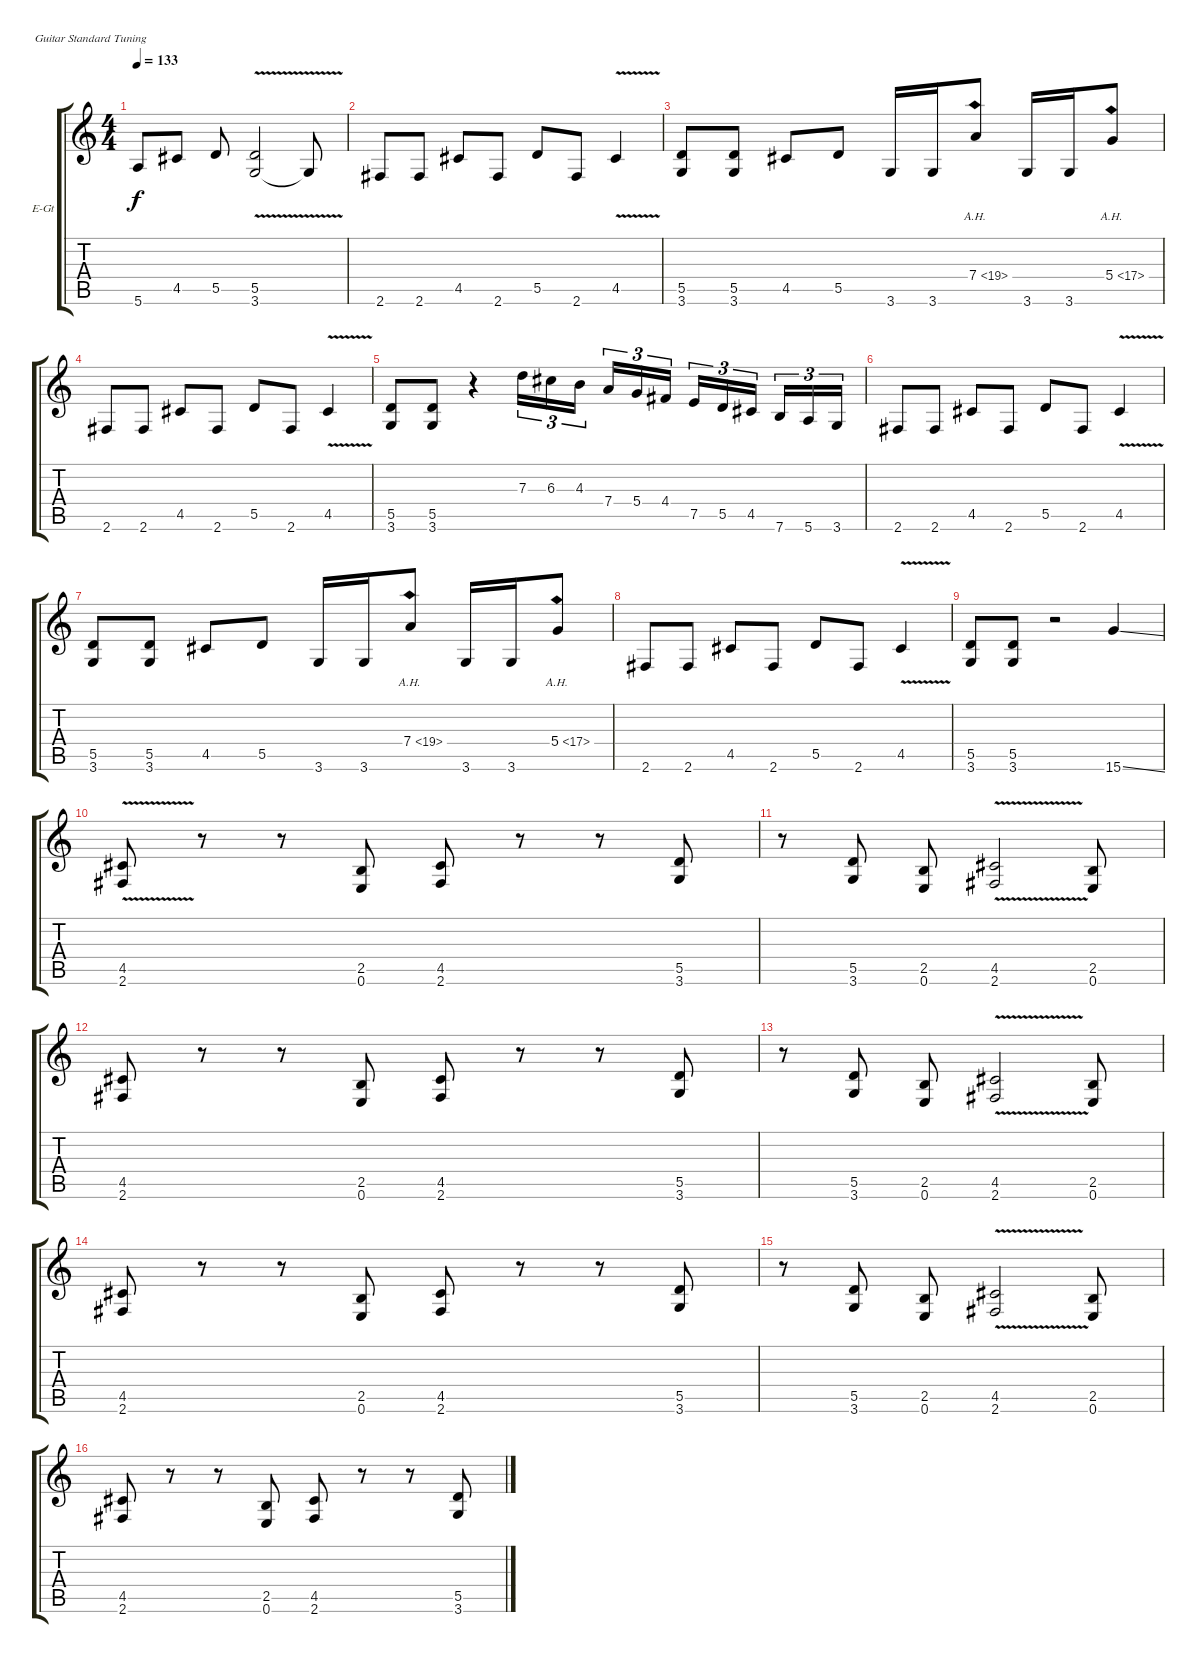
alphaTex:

\bracketExtendMode groupsimilarinstruments
\firstSystemTrackNameOrientation horizontal
\otherSystemsTrackNameOrientation horizontal
\track ("Guitar 1" "E-Gt") {instrument overdrivenguitar}
\staff {score tabs}
\tuning (E4 B3 G3 D3 A2 E2)
\ts (4 4)
\tempo 133
\clef g2
\ks c
5.6.8{dy f} 4.5.8 5.5.8 (5.5{v} 3.6{v}).2 3.6{v t}.8 |
2.6.8 2.6.8 4.5.8 2.6.8 5.5.8 2.6.8 4.5{v}.4 |
(5.5 3.6).8 (5.5 3.6).8 4.5.8 5.5.8 3.6.16 3.6.16 7.4{ah 12}.8 3.6.16 3.6.16 5.4{ah 12}.8 |
2.6.8 2.6.8 4.5.8 2.6.8 5.5.8 2.6.8 4.5{v}.4 |
(5.5 3.6).8 (5.5 3.6).8 r.4 7.3.16{tu (3 2)} 6.3.16{tu (3 2)} 4.3.16{tu (3 2)} 7.4.16{tu (3 2)} 5.4.16{tu (3 2)} 4.4.16{tu (3 2)} 7.5.16{tu (3 2)} 5.5.16{tu (3 2)} 4.5.16{tu (3 2)} 7.6.16{tu (3 2)} 5.6.16{tu (3 2)} 3.6.16{tu (3 2)} |
2.6.8 2.6.8 4.5.8 2.6.8 5.5.8 2.6.8 4.5{v}.4 |
(5.5 3.6).8 (5.5 3.6).8 4.5.8 5.5.8 3.6.16 3.6.16 7.4{ah 12}.8 3.6.16 3.6.16 5.4{ah 12}.8 |
2.6.8 2.6.8 4.5.8 2.6.8 5.5.8 2.6.8 4.5{v}.4 |
(5.5 3.6).8 (5.5 3.6).8 r.2 15.6{ss}.4 |
(4.5{v} 2.6{v}).8 r.8 r.8 (2.5 0.6).8 (4.5 2.6).8 r.8 r.8 (5.5 3.6).8 |
r.8 (5.5 3.6).8 (2.5 0.6).8 (4.5{v} 2.6{v}).2 (2.5 0.6).8 |
(4.5 2.6).8 r.8 r.8 (2.5 0.6).8 (4.5 2.6).8 r.8 r.8 (5.5 3.6).8 |
r.8 (5.5 3.6).8 (2.5 0.6).8 (4.5{v} 2.6{v}).2 (2.5 0.6).8 |
(4.5 2.6).8 r.8 r.8 (2.5 0.6).8 (4.5 2.6).8 r.8 r.8 (5.5 3.6).8 |
r.8 (5.5 3.6).8 (2.5 0.6).8 (4.5{v} 2.6{v}).2 (2.5 0.6).8 |
(4.5 2.6).8 r.8 r.8 (2.5 0.6).8 (4.5 2.6).8 r.8 r.8 (5.5 3.6).8
